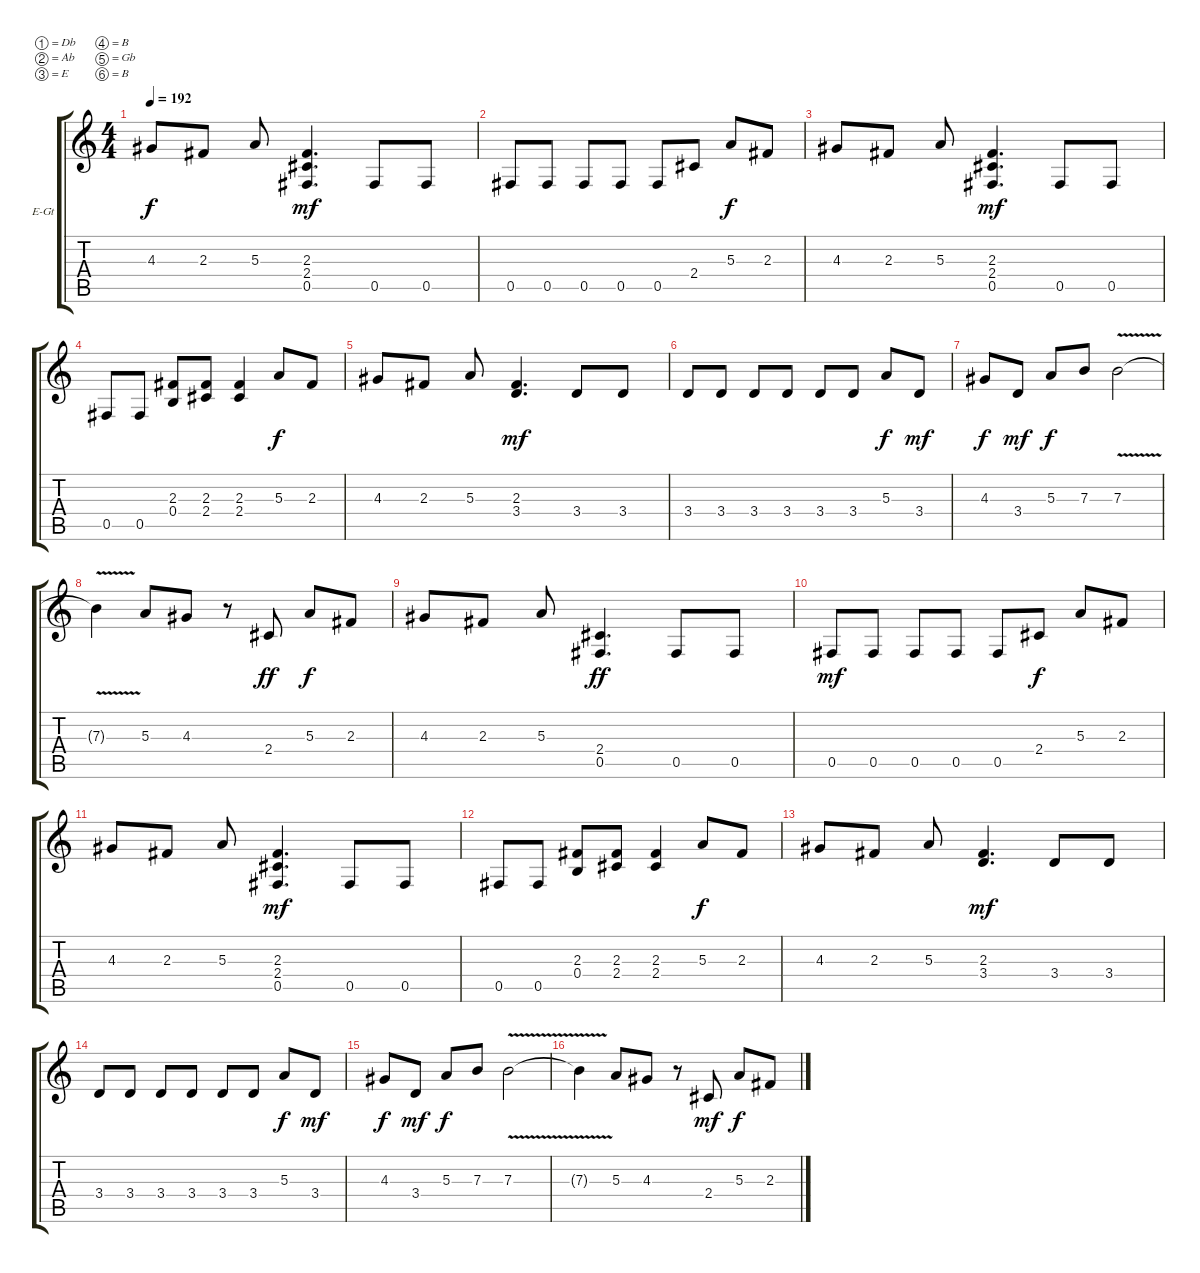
\bracketExtendMode groupsimilarinstruments
\firstSystemTrackNameOrientation horizontal
\otherSystemsTrackNameOrientation horizontal
\track ("Guitar II" "E-Gt") {instrument distortionguitar}
\staff {score tabs}
\tuning (Db4 Ab3 E3 B2 Gb2 B1)
\ts (4 4)
\tempo 192
\clef g2
\ks c
4.3.8{dy f} 2.3.8 5.3.8 (2.3 2.4 0.5).4{d dy mf} 0.5.8 0.5.8 |
0.5.8 0.5.8 0.5.8 0.5.8 0.5.8 2.4.8 5.3.8{dy f} 2.3.8 |
4.3.8 2.3.8 5.3.8 (2.3 2.4 0.5).4{d dy mf} 0.5.8 0.5.8 |
0.5.8 0.5.8 (2.3 0.4).8 (2.3 2.4).8 (2.3 2.4).4 5.3.8{dy f} 2.3.8 |
4.3.8 2.3.8 5.3.8 (2.3 3.4).4{d dy mf} 3.4.8 3.4.8 |
3.4.8 3.4.8 3.4.8 3.4.8 3.4.8 3.4.8 5.3.8{dy f} 3.4.8{dy mf} |
4.3.8{dy f} 3.4.8{dy mf} 5.3.8{dy f} 7.3.8 7.3{v}.2 |
7.3{v t}.4 5.3.8 4.3.8 r.8 2.4.8{dy ff} 5.3.8{dy f} 2.3.8 |
4.3.8 2.3.8 5.3.8 (2.4 0.5).4{d dy ff} 0.5.8 0.5.8 |
0.5.8{dy mf} 0.5.8 0.5.8 0.5.8 0.5.8 2.4.8{dy f} 5.3.8 2.3.8 |
4.3.8 2.3.8 5.3.8 (2.3 2.4 0.5).4{d dy mf} 0.5.8 0.5.8 |
0.5.8 0.5.8 (2.3 0.4).8 (2.3 2.4).8 (2.3 2.4).4 5.3.8{dy f} 2.3.8 |
4.3.8 2.3.8 5.3.8 (2.3 3.4).4{d dy mf} 3.4.8 3.4.8 |
3.4.8 3.4.8 3.4.8 3.4.8 3.4.8 3.4.8 5.3.8{dy f} 3.4.8{dy mf} |
4.3.8{dy f} 3.4.8{dy mf} 5.3.8{dy f} 7.3.8 7.3{v}.2 |
7.3{v t}.4 5.3.8 4.3.8 r.8 2.4.8{dy mf} 5.3.8{dy f} 2.3.8
